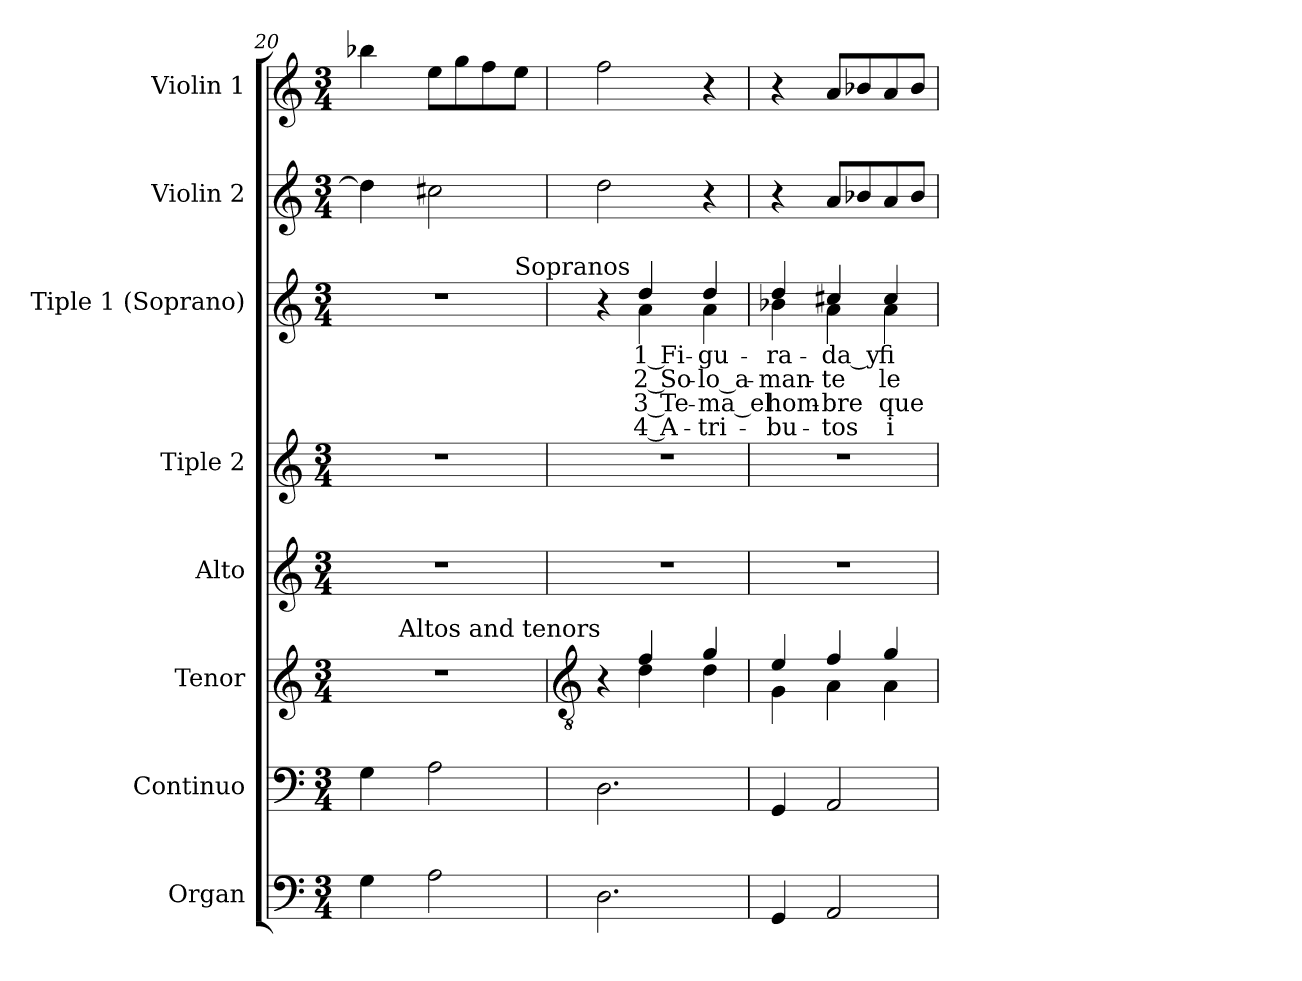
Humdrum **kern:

**kern	**kern	**kern	**kern	**kern	**kern	**text	**text	**text	**text	**kern	**kern
*part8	*part7	*part6	*part5	*part4	*part3	*part3	*part3	*part3	*part3	*part2	*part1
*staff8	*staff7	*staff6	*staff5	*staff4	*staff3	*staff3	*staff3	*staff3	*staff3	*staff2	*staff1
*I"Organ	*I"Continuo	*I"Tenor	*I"Alto	*I"Tiple 2	*I"Tiple 1 (Soprano)	*	*	*	*	*I"Violin 2	*I"Violin 1
*I'Org.	*I'Cont.	*I'T.	*I'A.	*	*I'S	*	*	*	*	*I'Vln. 2	*I'Vln. 1
!!LO:LB:g=z
*clefF4	*clefF4	*clefG2	*clefG2	*clefG2	*clefG2	*	*	*	*	*clefG2	*clefG2
*	*	*ITrd7c12	*	*	*	*	*	*	*	*	*
*k[]	*k[]	*k[]	*k[]	*k[]	*k[]	*	*	*	*	*k[]	*k[]
*C:	*C:	*C:	*C:	*C:	*C:	*	*	*	*	*C:	*C:
*M3/4	*M3/4	*M3/4	*M3/4	*M3/4	*M3/4	*	*	*	*	*M3/4	*M3/4
=20	=20	=20	=20	=20	=20	=20	=20	=20	=20	=20	=20
!	!	!	!	!	!LO:TX:a:t=[Tutti]	!	!	!	!	!	!
!	!	!LO:N:vis=1	!LO:N:vis=1	!LO:N:vis=1	!LO:N:vis=1	!	!	!	!	!	!
*	*	*^	*	*	*^	*	*	*	*	*	*
4Gi\	4Gi\	2.r	16ryy	2.r	2.r	2.r	2ryy	.	.	.	.	4ddi\]	4bb-Xi\
.	.	.	32ryy	.	.	.	.	.	.	.	.	.	.
.	.	.	64ryy	.	.	.	.	.	.	.	.	.	.
.	.	.	1024ryy	.	.	.	.	.	.	.	.	.	.
!	!	!	!LO:TX:a:t=Altos and tenors	!	!	!	!	!	!	!	!	!	!
.	.	.	2ryy	.	.	.	.	.	.	.	.	.	.
2Ai\	2Ai\	.	.	.	.	.	.	.	.	.	.	2cc#Xi\	8eei\L
.	.	.	.	.	.	.	.	.	.	.	.	.	8ggi\
.	.	.	.	.	.	.	8ryy	.	.	.	.	.	8ffi\
.	.	.	8ryy	.	.	.	.	.	.	.	.	.	.
!	!	!	!	!	!	!	!LO:TX:a:t=Sopranos	!	!	!	!	!	!
.	.	.	.	.	.	.	8ryy	.	.	.	.	.	8eei\J
.	.	.	128...ryy	.	.	.	.	.	.	.	.	.	.
=21	=21	=21	=21	=21	=21	=21	=21	=21	=21	=21	=21	=21	=21
*	*	*clefGv2	*	*	*	*	*	*	*	*	*	*	*
!	!	!	!	!LO:N:vis=1	!LO:N:vis=1	!	!	!	!	!	!	!	!
2.Di\	2.Di\	4r	4ryy	2.r	2.r	4r	4ryy	.	.	.	.	2ddi\	2ffi\
!	!	!	!	!	!	!	!	!LO:LY:b:color=#000000	!LO:LY:b:color=#000000	!LO:LY:b:color=#000000	!LO:LY:b:color=#000000	!	!
.	.	4Fi/	4Di\	.	.	4ddi/	4ai\	1 Fi-	2 So-	3 Te-	4 A-	.	.
!	!	!	!	!	!	!	!	!LO:LY:b:color=#000000	!LO:LY:b:color=#000000	!LO:LY:b:color=#000000	!LO:LY:b:color=#000000	!	!
.	.	4Gi/	4Di\	.	.	4ddi/	4ai\	-gu-	-lo_a-	-ma_el	-tri-	4r	4r
=22	=22	=22	=22	=22	=22	=22	=22	=22	=22	=22	=22	=22	=22
!	!	!	!	!LO:N:vis=1	!LO:N:vis=1	!	!	!	!	!	!	!	!
!	!	!	!	!	!	!	!	!LO:LY:b:color=#000000	!LO:LY:b:color=#000000	!LO:LY:b:color=#000000	!LO:LY:b:color=#000000	!	!
4GGi/	4GGi/	4Ei/	4GGi\	2.r	2.r	4ddi/	4b-Xi\	-ra-	-man-	hom-	-bu-	4r	4r
!	!	!	!	!	!	!	!	!LO:LY:b:color=#000000	!LO:LY:b:color=#000000	!LO:LY:b:color=#000000	!LO:LY:b:color=#000000	!	!
2AAi/	2AAi/	4Fi/	4AAi\	.	.	4cc#Xi/	4ai\	-da_y	-te	-bre	-tos	8ai/L	8ai/L
.	.	.	.	.	.	.	.	.	.	.	.	8b-Xi/	8b-Xi/
!	!	!	!	!	!	!	!	!LO:LY:b:color=#000000	!LO:LY:b:color=#000000	!LO:LY:b:color=#000000	!LO:LY:b:color=#000000	!	!
.	.	4Gi/	4AAi\	.	.	4cc#i/	4ai\	fi-	le	que	i-	8ai/	8ai/
.	.	.	.	.	.	.	.	.	.	.	.	8b-i/J	8b-i/J
*	*	*v	*v	*	*	*v	*v	*	*	*	*	*	*
=	=	=	=	=	=	=	=	=	=	=	=
*-	*-	*-	*-	*-	*-	*-	*-	*-	*-	*-	*-
